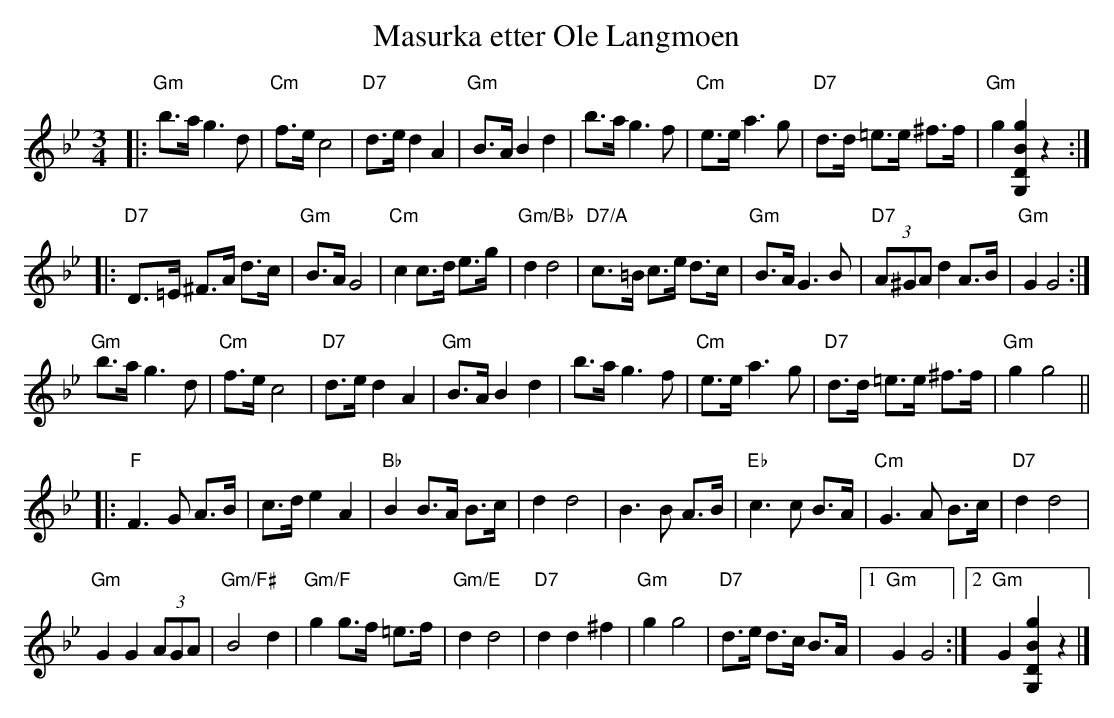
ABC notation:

X:1
T:Masurka etter Ole Langmoen
L:1/4
M:3/4
K:Bb
V:1
|: "Gm" b/>a/ g3/2 d/ | "Cm" f/>e/ c2 | "D7" d/>e/ d A | "Gm" B/>A/ B d |  b/>a/ g3/2 f/ | "Cm" e/>e/ a3/2 g/ | "D7" d/>d/ =e/>e/ ^f/>f/ | "Gm" g [G,DBg] z :|
|:"D7" D/>=E/ ^F/>A/ d/>c/ | "Gm" B/>A/ G2 | "Cm" c c/>d/ e/>g/ | "Gm/Bb" d d2 |  "D7/A" c/>=B/ c/>e/ d/>c/ | "Gm" B/>A/ G3/2 B/ | "D7" (3A/^G/A/ d A/>B/ | "Gm" G G2 :|
"Gm" b/>a/ g3/2 d/ | "Cm" f/>e/ c2 | "D7" d/>e/ d A | "Gm" B/>A/ B d |  b/>a/ g3/2 f/ | "Cm" e/>e/ a3/2 g/ | "D7" d/>d/ =e/>e/ ^f/>f/ | "Gm" g g2 ||
|:"F" F3/2 G/ A/>B/ | c/>d/ e A | "Bb" B B/>A/ B/>c/ | d d2 |  B3/2 B/ A/>B/ | "Eb" c3/2 c/ B/>A/ | "Cm" G3/2 A/ B/>c/ | "D7" d d2 |
"Gm" G G (3A/G/A/ | "Gm/F#" B2 d | "Gm/F" g g/>f/ =e/>f/ | "Gm/E" d d2 |  "D7" d d ^f | "Gm" g g2 | "D7" d/>e/ d/>c/ B/>A/ |1 "Gm" G G2 :|2  "Gm" G [G,DBg] z |]
